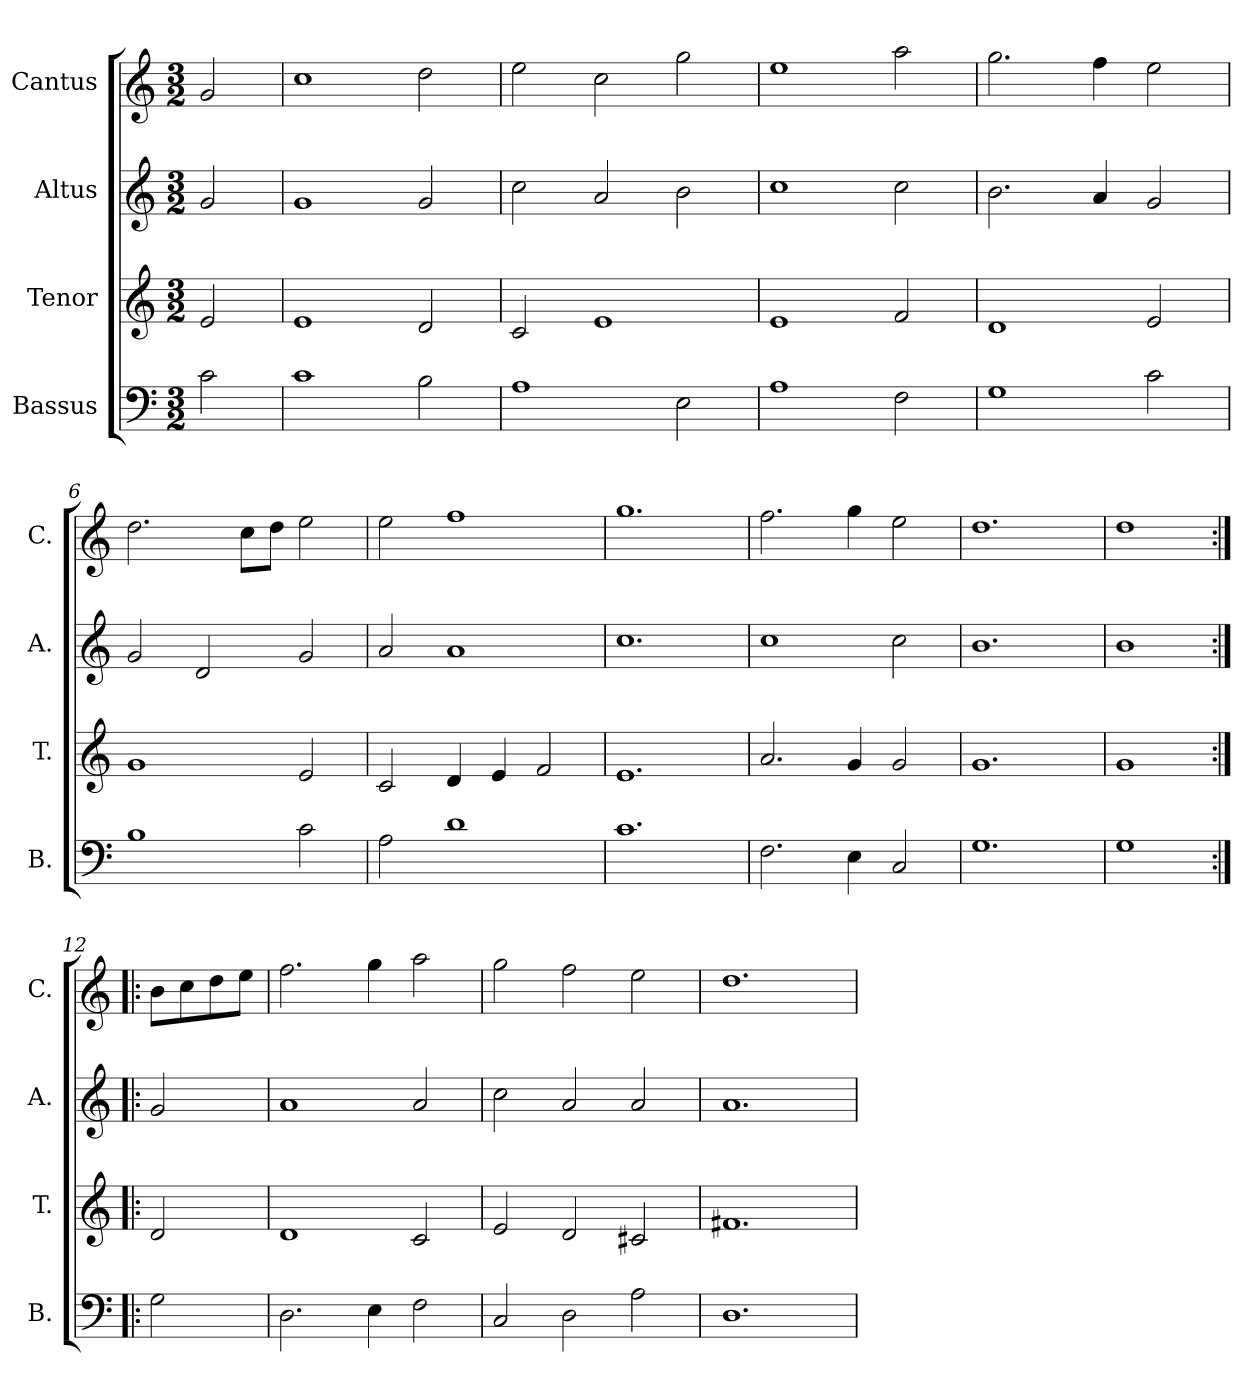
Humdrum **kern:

**kern	**kern	**kern	**kern
*part4	*part3	*part2	*part1
*staff4	*staff3	*staff2	*staff1
*I"Bassus	*I"Tenor	*I"Altus	*I"Cantus
*I'B.	*I'T.	*I'A.	*I'C.
*clefF4	*clefG2	*clefG2	*clefG2
*k[]	*k[]	*k[]	*k[]
*M3/2	*M3/2	*M3/2	*M3/2
=1	=1	=1	=1
2c\	2e/	2g/	2g/
=2	=2	=2	=2
1c	1e	1g	1cc
2B\	2d/	2g/	2dd\
=3	=3	=3	=3
1A	2c/	2cc\	2ee\
.	1e	2a/	2cc\
2E\	.	2b\	2gg\
=4	=4	=4	=4
1A	1e	1cc	1ee
2F\	2f/	2cc\	2aa\
=5	=5	=5	=5
1G	1d	2.b\	2.gg\
.	.	4a/	4ff\
2c\	2e/	2g/	2ee\
=6	=6	=6	=6
1B	1g	2g/	2.dd\
.	.	2d/	.
.	.	.	8cc\L
.	.	.	8dd\J
2c\	2e/	2g/	2ee\
=7	=7	=7	=7
2A\	2c/	2a/	2ee\
1d	4d/	1a	1ff
.	4e/	.	.
.	2f/	.	.
=8	=8	=8	=8
1.c	1.e	1.cc	1.gg
=9	=9	=9	=9
2.F\	2.a/	1cc	2.ff\
4E\	4g/	.	4gg\
2C/	2g/	2cc\	2ee\
=10	=10	=10	=10
1.G	1.g	1.b	1.dd
=11	=11	=11	=11
1G	1g	1b	1dd
=12:|!|:	=12:|!|:	=12:|!|:	=12:|!|:
2G\	2d/	2g/	8b\L
.	.	.	8cc\
.	.	.	8dd\
.	.	.	8ee\J
!!LO:LB:g=z
=13	=13	=13	=13
2.D\	1d	1a	2.ff\
4E\	.	.	4gg\
2F\	2c/	2a/	2aa\
=14	=14	=14	=14
2C/	2e/	2cc\	2gg\
2D\	2d/	2a/	2ff\
2A\	2c#X/	2a/	2ee\
=15	=15	=15	=15
1.D	1.f#X	1.a	1.dd
=	=	=	=
*-	*-	*-	*-
